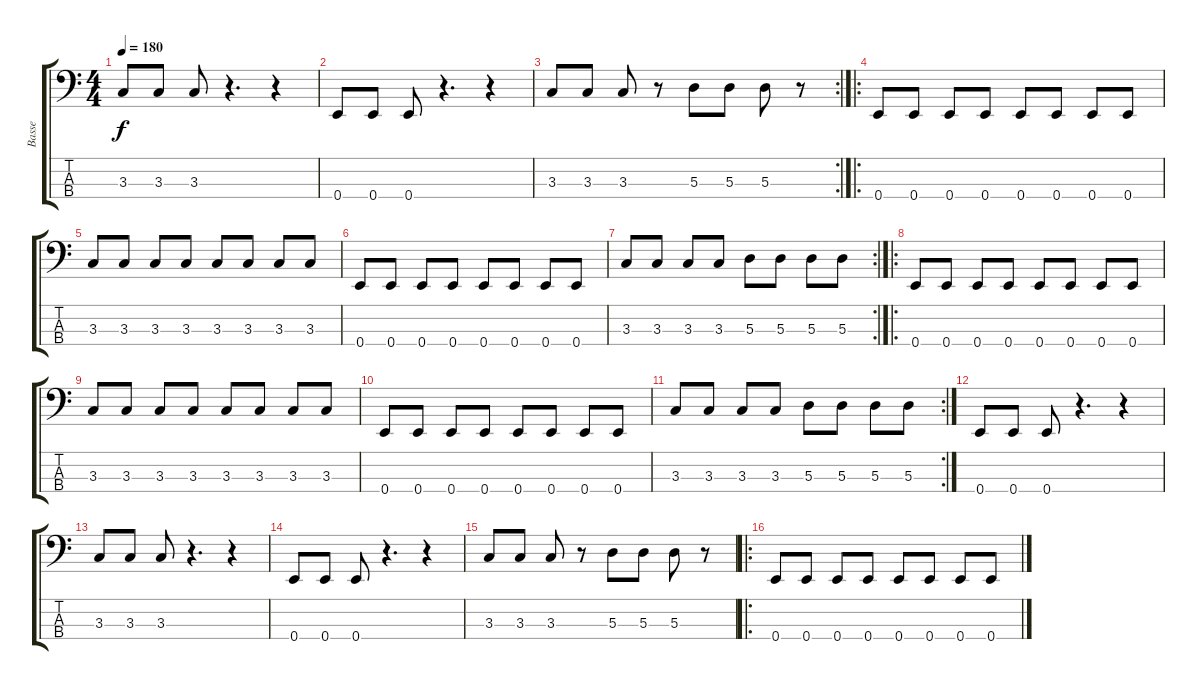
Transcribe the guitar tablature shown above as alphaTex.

\track ("Basse" "Basse") {instrument electricbassfinger}
\staff {score tabs}
\tuning (G2 D2 A1 E1) {hide}
\ts (4 4)
\tempo 180
\clef f4
\ks c
3.3.8{dy f} 3.3.8 3.3.8 r.4{d} r.4 |
0.4.8 0.4.8 0.4.8 r.4{d} r.4 |
\rc 2
3.3.8 3.3.8 3.3.8 r.8 5.3.8 5.3.8 5.3.8 r.8 |
\ro
0.4.8 0.4.8 0.4.8 0.4.8 0.4.8 0.4.8 0.4.8 0.4.8 |
3.3.8 3.3.8 3.3.8 3.3.8 3.3.8 3.3.8 3.3.8 3.3.8 |
0.4.8 0.4.8 0.4.8 0.4.8 0.4.8 0.4.8 0.4.8 0.4.8 |
\rc 2
3.3.8 3.3.8 3.3.8 3.3.8 5.3.8 5.3.8 5.3.8 5.3.8 |
\ro
0.4.8 0.4.8 0.4.8 0.4.8 0.4.8 0.4.8 0.4.8 0.4.8 |
3.3.8 3.3.8 3.3.8 3.3.8 3.3.8 3.3.8 3.3.8 3.3.8 |
0.4.8 0.4.8 0.4.8 0.4.8 0.4.8 0.4.8 0.4.8 0.4.8 |
\rc 2
3.3.8 3.3.8 3.3.8 3.3.8 5.3.8 5.3.8 5.3.8 5.3.8 |
0.4.8 0.4.8 0.4.8 r.4{d} r.4 |
3.3.8 3.3.8 3.3.8 r.4{d} r.4 |
0.4.8 0.4.8 0.4.8 r.4{d} r.4 |
3.3.8 3.3.8 3.3.8 r.8 5.3.8 5.3.8 5.3.8 r.8 |
\ro
0.4.8 0.4.8 0.4.8 0.4.8 0.4.8 0.4.8 0.4.8 0.4.8
